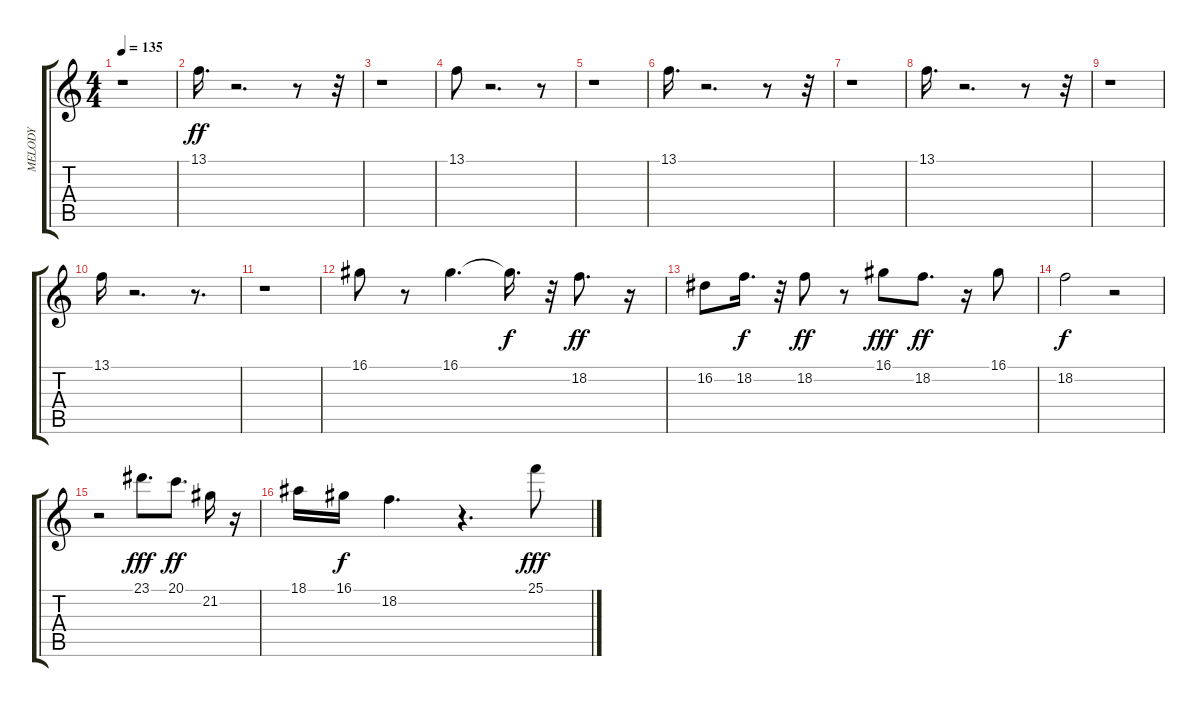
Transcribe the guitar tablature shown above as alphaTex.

\track ("MELODY" "MELODY") {instrument panflute}
\staff {score tabs}
\tuning (E4 B3 G3 D3 A2 E2) {hide}
\ts (4 4)
\tempo 135
\clef g2
\ks c
r.1{dy ff} |
13.1.16{d} r.2{d} r.8 r.32 |
r.1 |
13.1.8 r.2{d} r.8 |
r.1 |
13.1.16{d} r.2{d} r.8 r.32 |
r.1 |
13.1.16{d} r.2{d} r.8 r.32 |
r.1 |
13.1.16 r.2{d} r.8{d} |
r.1 |
16.1.8 r.8 16.1.4{d} 16.1{t}.16{d dy f} r.32 18.2.8{d dy ff} r.16 |
16.2.8 18.2.16{d dy f} r.32 18.2.8{dy ff} r.8 16.1.8{dy fff} 18.2.8{d dy ff} r.16 16.1.8 |
18.2.2{dy f} r.2 |
r.2 23.1.8{d dy fff} 20.1.8{d dy ff} 21.2.16 r.16 |
18.1.16 16.1.16{dy f} 18.2.4{d} r.4{d} 25.1.8{dy fff}
